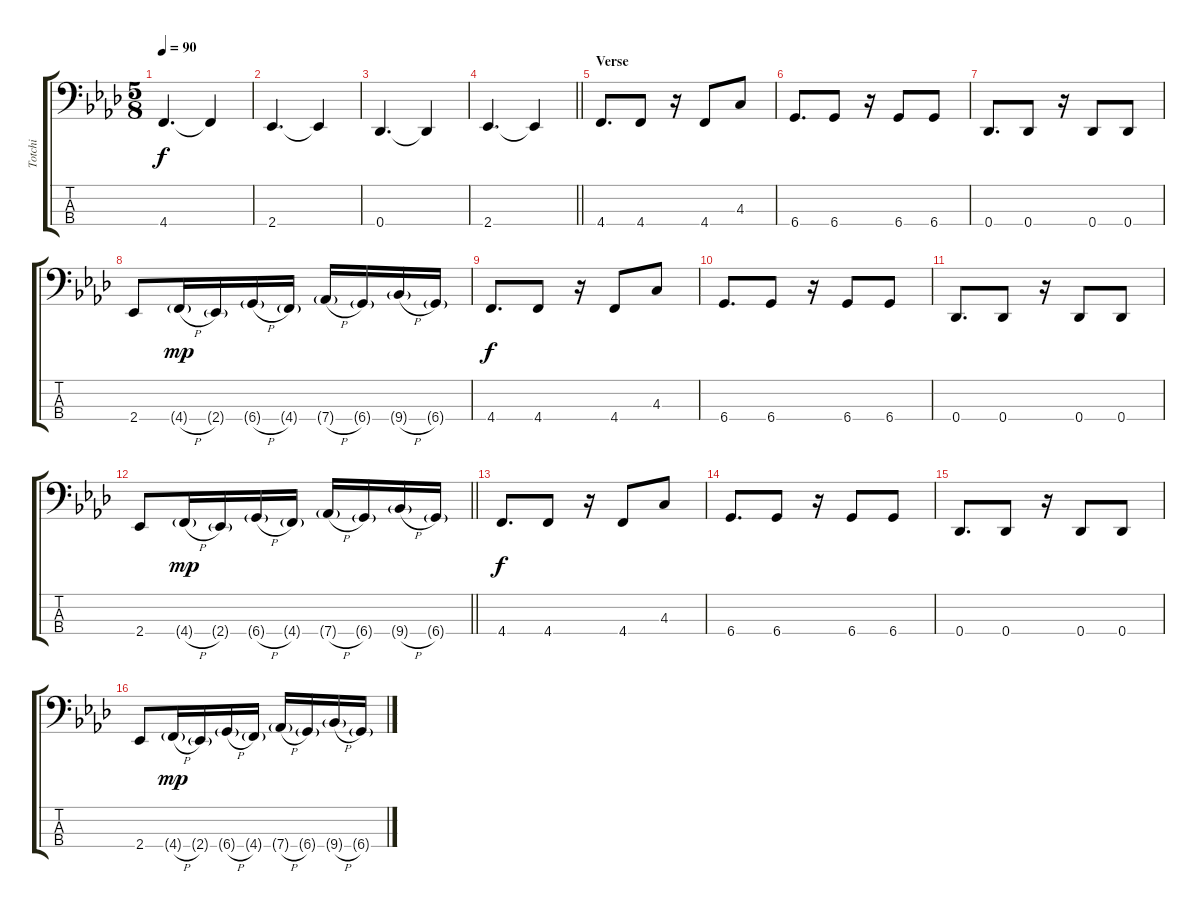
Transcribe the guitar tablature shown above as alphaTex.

\track ("Totchi" "Totchi") {instrument electricbasspick}
\staff {score tabs}
\tuning (Gb2 Db2 Ab1 Db1) {hide}
\ts (5 8)
\tempo 90
\clef f4
\ks fminor
4.4.4{d dy f} 4.4{t}.4 |
2.4.4{d} 2.4{t}.4 |
0.4.4{d} 0.4{t}.4 |
\barLineRight lightlight
2.4.4{d} 2.4{t}.4 |
\section ("" "Verse")
4.4.8{d} 4.4.8 r.16 4.4.8 4.3.8 |
6.4.8{d} 6.4.8 r.16 6.4.8 6.4.8 |
0.4.8{d} 0.4.8 r.16 0.4.8 0.4.8 |
2.4.8 4.4{h g}.16{dy mp} 2.4{g}.16 6.4{h g}.16 4.4{g}.16 7.4{h g}.16 6.4{g}.16 9.4{h g}.16 6.4{g}.16 |
4.4.8{d dy f} 4.4.8 r.16 4.4.8 4.3.8 |
6.4.8{d} 6.4.8 r.16 6.4.8 6.4.8 |
0.4.8{d} 0.4.8 r.16 0.4.8 0.4.8 |
\barLineRight lightlight
2.4.8 4.4{h g}.16{dy mp} 2.4{g}.16 6.4{h g}.16 4.4{g}.16 7.4{h g}.16 6.4{g}.16 9.4{h g}.16 6.4{g}.16 |
4.4.8{d dy f} 4.4.8 r.16 4.4.8 4.3.8 |
6.4.8{d} 6.4.8 r.16 6.4.8 6.4.8 |
0.4.8{d} 0.4.8 r.16 0.4.8 0.4.8 |
2.4.8 4.4{h g}.16{dy mp} 2.4{g}.16 6.4{h g}.16 4.4{g}.16 7.4{h g}.16 6.4{g}.16 9.4{h g}.16 6.4{g}.16
